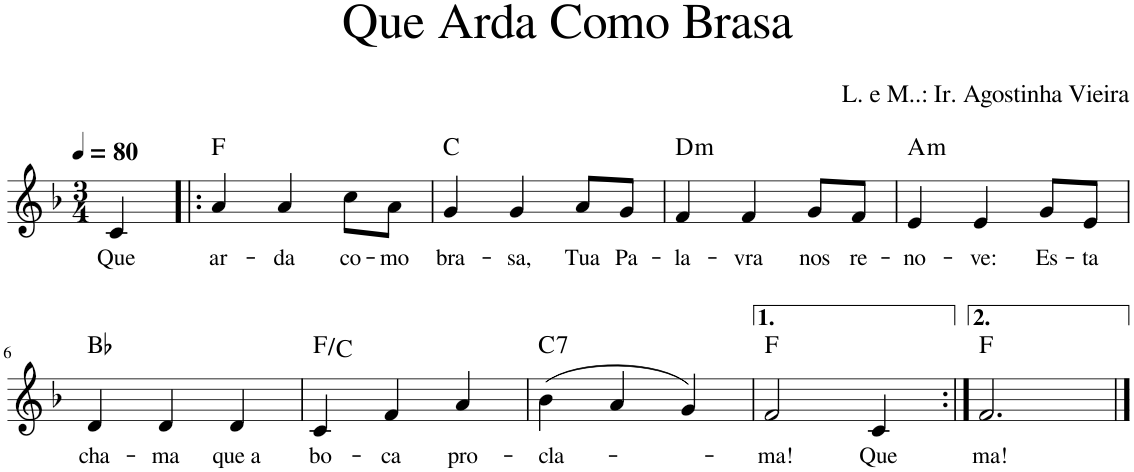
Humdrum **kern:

**kern	**text	**harte
*part1	*part1	*part1
*staff1	*staff1	*
*I"Voz	*	*
*I'Vo.	*	*
*clefG2	*	*
*k[b-]	*	*
*M3/4	*	*
*MM80	*	*
=1	=1	=1
!	!LO:LY:b	!
4c/	Que	.
=2!|:	=2!|:	=2!|:
!	!LO:LY:b	!
4a/	ar-	F:maj
!	!LO:LY:b	!
4a/	-da	.
!	!LO:LY:b	!
8cc\L	co-	.
!	!LO:LY:b	!
8a\J	-mo	.
=3	=3	=3
!	!LO:LY:b	!
4g/	bra-	C:maj
!	!LO:LY:b	!
4g/	-sa,	.
!	!LO:LY:b	!
8a/L	Tua	.
!	!LO:LY:b	!
8g/J	Pa-	.
=4	=4	=4
!	!LO:LY:b	!LO:H:kt=m
4f/	-la-	D:min
!	!LO:LY:b	!
4f/	-vra	.
!	!LO:LY:b	!
8g/L	nos	.
!	!LO:LY:b	!
8f/J	re-	.
=5	=5	=5
!	!LO:LY:b	!LO:H:kt=m
4e/	-no-	A:min
!	!LO:LY:b	!
4e/	-ve:	.
!	!LO:LY:b	!
8g/L	Es-	.
!	!LO:LY:b	!
8e/J	-ta	.
!!LO:LB:g=z
=6	=6	=6
!	!LO:LY:b	!
4d/	cha-	Bb:maj
!	!LO:LY:b	!
4d/	-ma	.
!	!LO:LY:b	!
4d/	que a	.
=7	=7	=7
!	!LO:LY:b	!
4c/	bo-	F:maj/5
!	!LO:LY:b	!
4f/	-ca	.
!	!LO:LY:b	!
4a/	pro-	.
=8	=8	=8
!	!LO:LY:b	!LO:H:kt=7
(4b-\	-cla-	C:7
4a/	.	.
4g/)	.	.
=9	=9	=9
!	!LO:LY:b	!
2f/	-ma!	F:maj
!	!LO:LY:b	!
4c/	Que	.
=10:|!	=10:|!	=10:|!
!	!LO:LY:b	!
2.f/	-ma!	F:maj
==	==	==
*-	*-	*-
